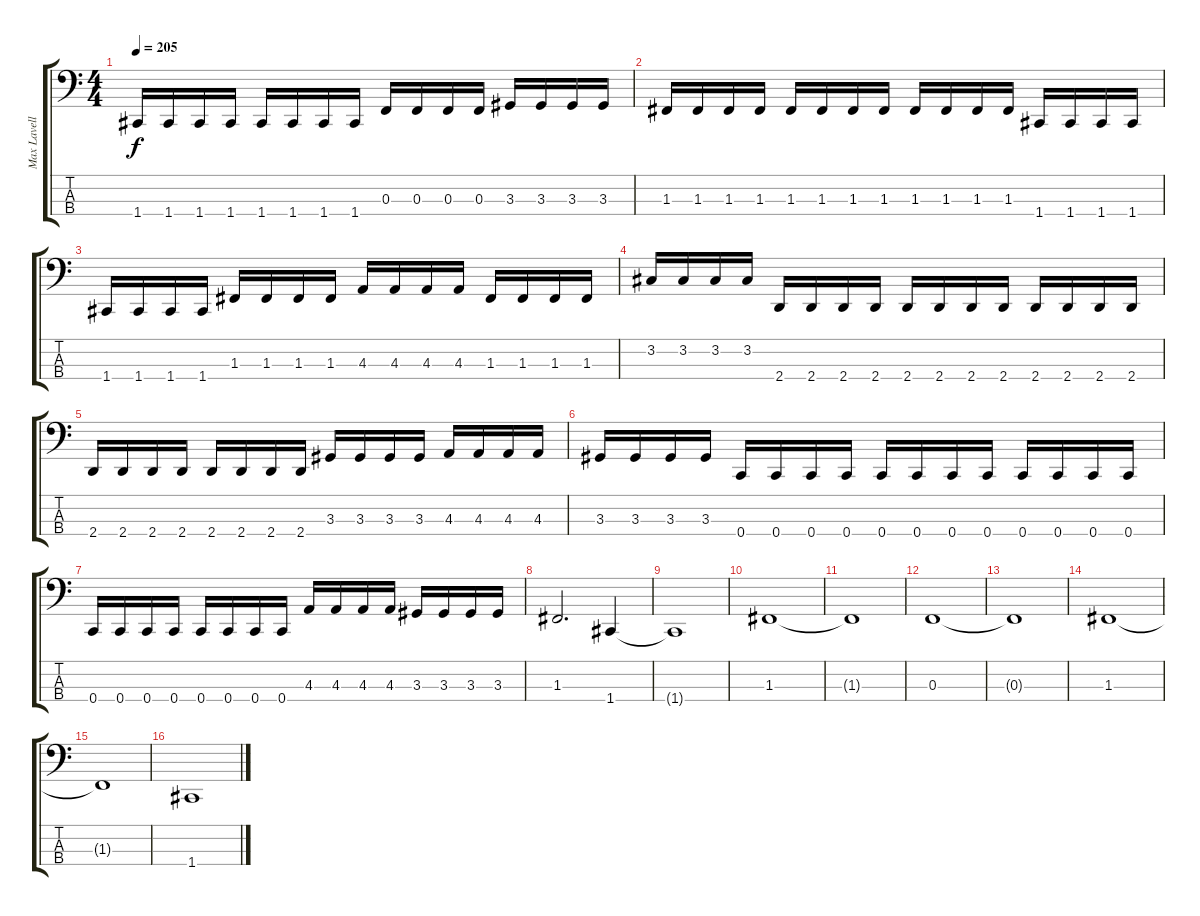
\track ("Max Lavelle" "Max Lavell") {instrument electricbasspick}
\staff {score tabs}
\tuning (Eb2 Bb1 F1 C1) {hide}
\ts (4 4)
\tempo 205
\clef f4
\ks c
1.4.16{dy f} 1.4.16 1.4.16 1.4.16 1.4.16 1.4.16 1.4.16 1.4.16 0.3.16 0.3.16 0.3.16 0.3.16 3.3.16 3.3.16 3.3.16 3.3.16 |
1.3.16 1.3.16 1.3.16 1.3.16 1.3.16 1.3.16 1.3.16 1.3.16 1.3.16 1.3.16 1.3.16 1.3.16 1.4.16 1.4.16 1.4.16 1.4.16 |
1.4.16 1.4.16 1.4.16 1.4.16 1.3.16 1.3.16 1.3.16 1.3.16 4.3.16 4.3.16 4.3.16 4.3.16 1.3.16 1.3.16 1.3.16 1.3.16 |
3.2.16 3.2.16 3.2.16 3.2.16 2.4.16 2.4.16 2.4.16 2.4.16 2.4.16 2.4.16 2.4.16 2.4.16 2.4.16 2.4.16 2.4.16 2.4.16 |
2.4.16 2.4.16 2.4.16 2.4.16 2.4.16 2.4.16 2.4.16 2.4.16 3.3.16 3.3.16 3.3.16 3.3.16 4.3.16 4.3.16 4.3.16 4.3.16 |
3.3.16 3.3.16 3.3.16 3.3.16 0.4.16 0.4.16 0.4.16 0.4.16 0.4.16 0.4.16 0.4.16 0.4.16 0.4.16 0.4.16 0.4.16 0.4.16 |
0.4.16 0.4.16 0.4.16 0.4.16 0.4.16 0.4.16 0.4.16 0.4.16 4.3.16 4.3.16 4.3.16 4.3.16 3.3.16 3.3.16 3.3.16 3.3.16 |
1.3.2{d} 1.4.4 |
1.4{t}.1 |
1.3.1 |
1.3{t}.1 |
0.3.1 |
0.3{t}.1 |
1.3.1 |
1.3{t}.1 |
1.4.1
